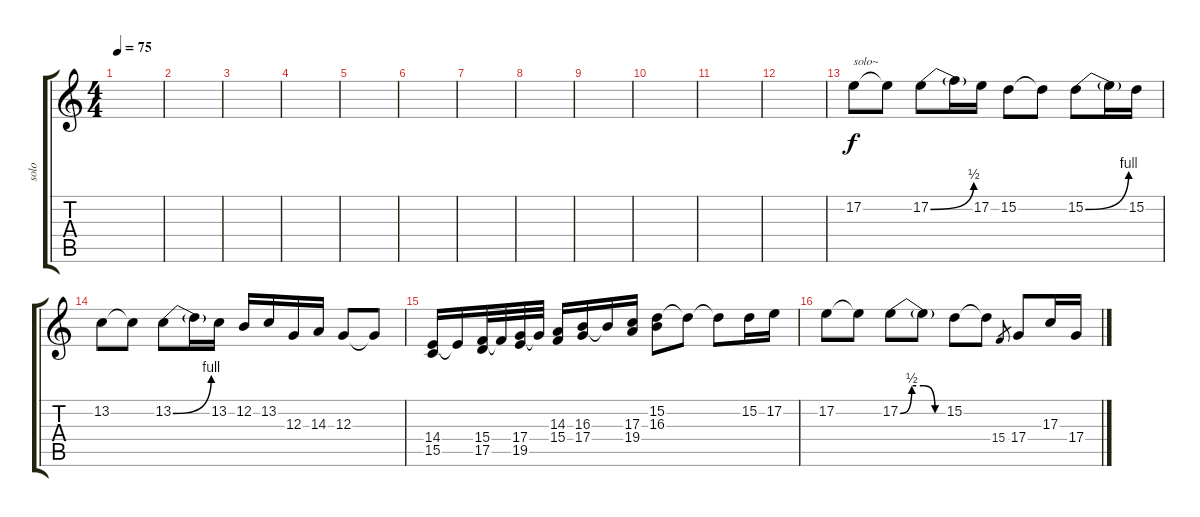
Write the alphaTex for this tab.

\track ("solo" "solo") {instrument drawbarorgan}
\staff {score tabs}
\tuning (E4 B3 G3 D3 A2 E2) {hide}
\ts (4 4)
\tempo 75
\clef g2
\ks c
|
|
|
|
|
|
|
|
|
|
|
|
17.2.8{txt "solo~"} 17.2{t}.8 17.2{be (bend 0 0 60 2)}.8 17.2{t}.16 17.2.16 15.2.8 15.2{t}.8 15.2{be (bend 0 0 60 4)}.8 15.2{t}.16 15.2.16 |
13.2.8 13.2{t}.8 13.2{be (bend 0 0 60 4)}.8 13.2{t}.16 13.2.16 12.2.16 13.2.16 12.3.16 14.3.16 12.3.8 12.3{t}.8 |
(14.4 15.5).16 14.4{t}.16 (15.4 17.5).32 15.4{t}.32 (17.4 19.5).32 17.4{t}.32 (14.3 15.4).16 (16.3 17.4).16 16.3{t}.16 (17.3 19.4).16 (15.2 16.3).8 15.2{t}.8 15.2{t}.8 15.2.16 17.2.16 |
17.2.8 17.2{t}.8 17.2{be (custom 0 0 15 2 30 2 45 0 60 0)}.8 17.2{t}.8 15.2.8 15.2{t}.8 15.4.8{gr} 17.4.8 17.3.16 17.4.16
